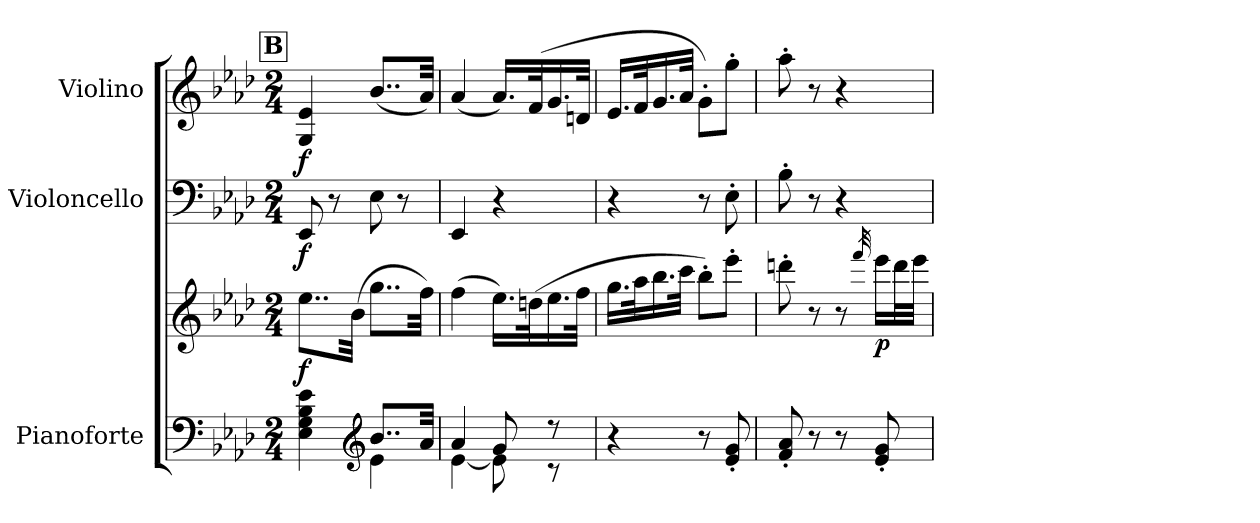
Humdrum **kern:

**kern	**kern	**dynam	**kern	**dynam	**kern	**dynam
*part3	*part3	*part3	*part2	*part2	*part1	*part1
*staff4	*staff3	*staff3/4	*staff2	*staff2	*staff1	*staff1
*I"Pianoforte	*	*	*I"Violoncello	*	*I"Violino	*
*I'Pno	*	*	*	*	*	*
*clefF4	*clefG2	*	*clefF4	*	*clefG2	*
*k[b-e-a-d-]	*k[b-e-a-d-]	*	*k[b-e-a-d-]	*	*k[b-e-a-d-]	*
*A-:	*A-:	*	*A-:	*	*A-:	*
*M2/4	*M2/4	*	*M2/4	*	*M2/4	*
!!LO:REH:place=s1:a:fs=14:t=B
=41	=41	=41	=41	=41	=41	=41
*^	*	*	*	*	*	*
!	!	!	!LO:DY:b	!	!LO:DY:b	!	!LO:DY:b
4E-\ 4G\ 4B-\ 4e-\	4ryy	8..ee-\L	f	8EE-/	f	4G/ 4e-/	f
.	.	.	.	8r	.	.	.
.	.	(>32b-\Jkk	.	.	.	.	.
*clefG2	*	*	*	*	*	*	*
8..b-/L	4e-\	8..gg\L	.	8E-\	.	(<8..b-/L	.
.	.	.	.	8r	.	.	.
32a-/Jkk	.	32ff\Jkk)	.	.	.	32a-/Jkk)	.
=42	=42	=42	=42	=42	=42	=42	=42
4a-/	[4e-\	(>4ff\	.	4EE-/	.	(<4a-/	.
8g/	8e-\]	16.ee-\LL)	.	4r	.	16.a-/LL)	.
.	.	(>32ddn\K	.	.	.	(<32f/K	.
8r	8r	16.ee-\	.	.	.	16.g/	.
.	.	32ff\JJk	.	.	.	32dn/JJk	.
*v	*v	*	*	*	*	*	*
=43	=43	=43	=43	=43	=43	=43
4r	16.gg\LL	.	4r	.	16.e-/LL	.
.	32aa-\K	.	.	.	32f/K	.
.	16.bb-\	.	.	.	16.g/	.
.	32ccc\JJk	.	.	.	32a-/JJk	.
8r	8bb-'\L)	.	8r	.	8g'\L)	.
8e-/' 8g/'	8eee-'\J	.	8E-'\	.	8gg'\J	.
!!LO:LB:g=z
=44	=44	=44	=44	=44	=44	=44
8f/' 8a-/'	8dddn'\	.	8B-'\	.	8aa-'\	.
8r	8r	.	8r	.	8r	.
8r	8r	.	4r	.	4r	.
.	32qfff/	.	.	.	.	.
!	!	!LO:DY:b	!	!	!	!
8e-/' 8g/'	16eee-\LL	p	.	.	.	.
.	32ddd\L	.	.	.	.	.
.	32eee-\JJJ	.	.	.	.	.
=	=	=	=	=	=	=
*-	*-	*-	*-	*-	*-	*-
